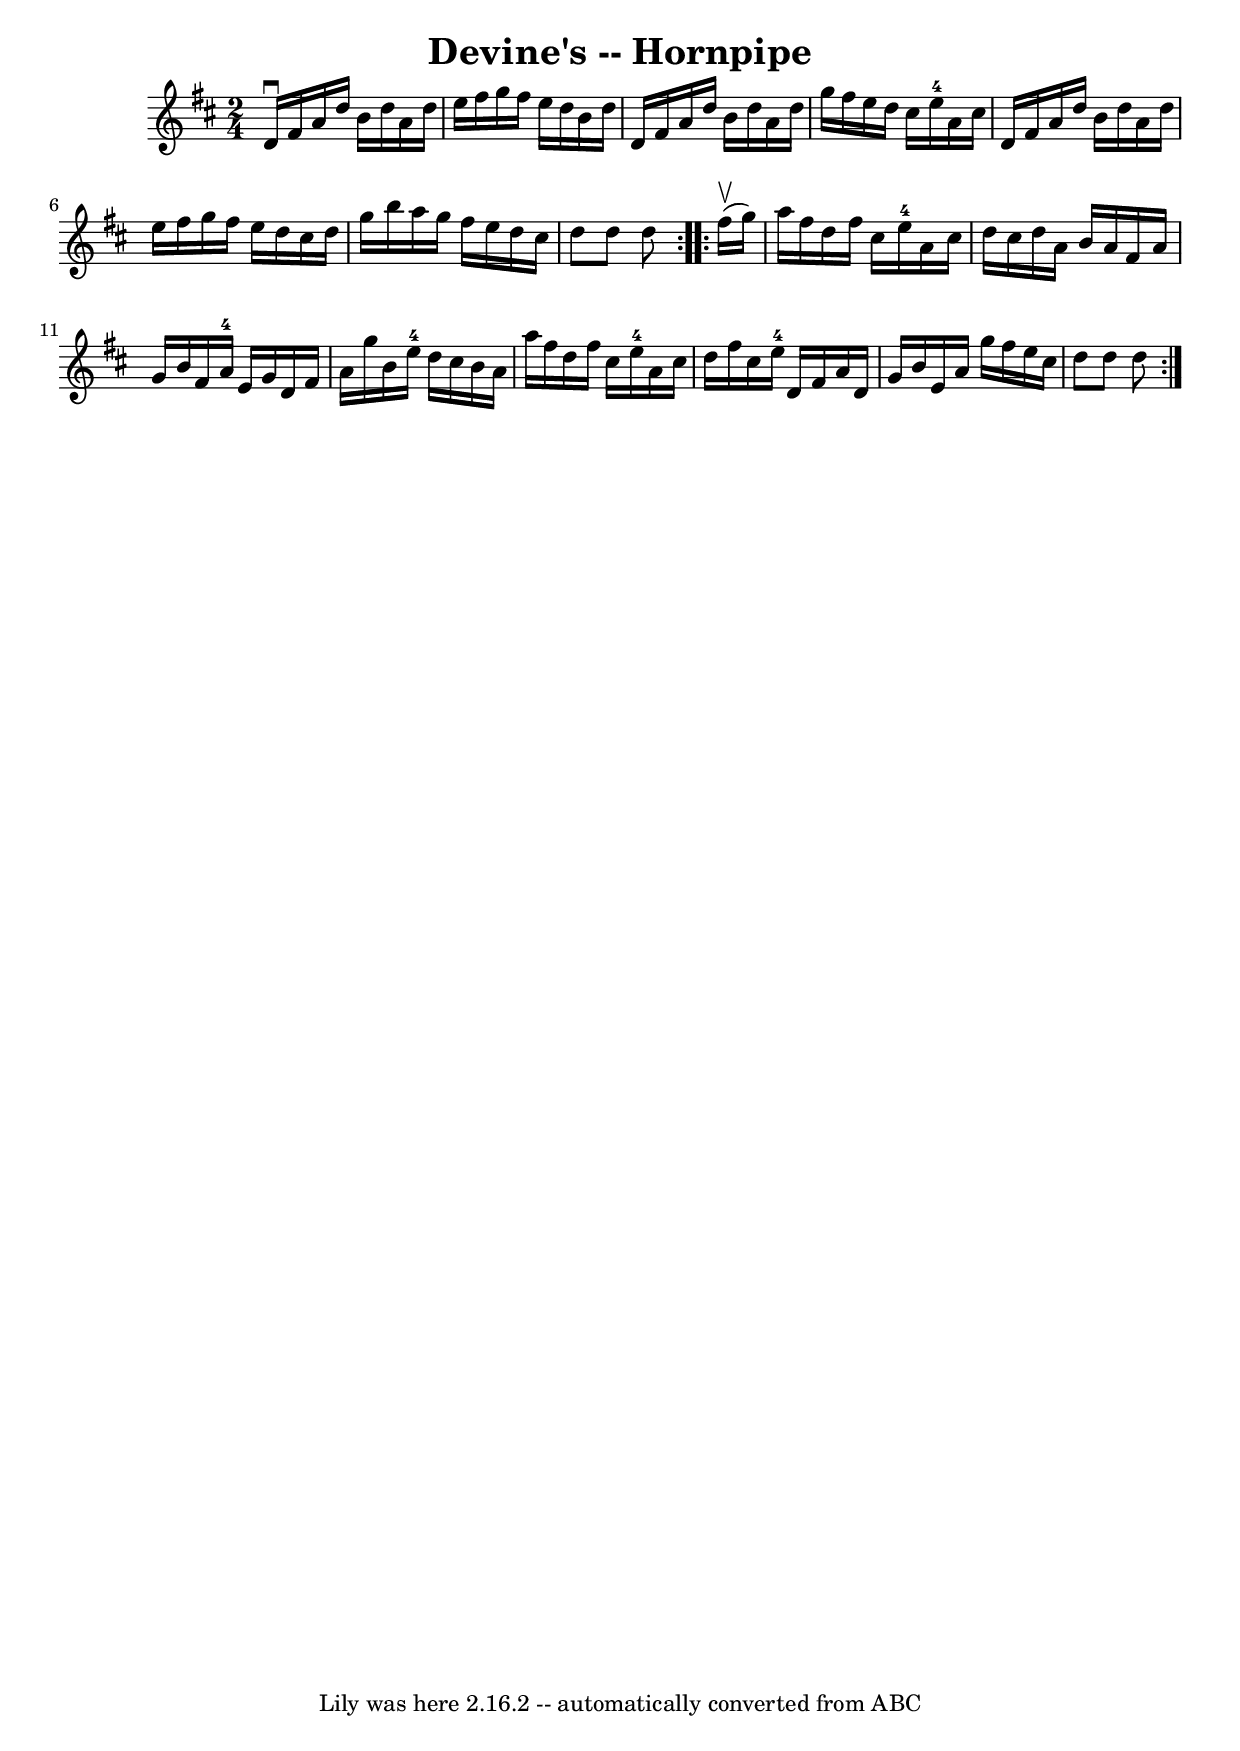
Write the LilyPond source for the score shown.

\version "2.16.2"
\include "Mammoth.ily"
\header {
  %% book = "Cole's 1000 Fiddle Tunes"
  crossRefNumber = "1"
  footnotes = ""
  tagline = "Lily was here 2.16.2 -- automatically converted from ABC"
  title = "Devine's -- Hornpipe"

}
voicedefault =  {



  \repeat volta 2 {

    \time 2/4 
    \key d \major
    d'16^\downbow fis'16 a'16 d''16 b'16         d''16 a'16 d''16   |
    e''16 fis''16 g''16 fis''16         e''16 d''16 b'16 d''16   |
    d'16 fis'16 a'16 d''16         b'16 d''16 a'16 d''16   |
    g''16 fis''16 e''16 d''16        cis''16 e''16-4 a'16 cis''16   |
    d'16 fis'16 a'16        d''16 b'16 d''16 a'16 d''16   |
    e''16 fis''16 g''16       fis''16 e''16 d''16 cis''16 d''16   |
    g''16 b''16         a''16 g''16 fis''16 e''16 d''16 cis''16   |
    d''8 d''8 
    d''8  
  }     
  \repeat volta 2 {     fis''16 (^\upbow g''16)  |
         a''16 fis''16 d''16 fis''16 cis''16 e''16-4 a'16 cis''16   |
    d''16 cis''16 d''16 a'16 b'16 a'16 fis'16 a'16  |
    g'16 b'16 fis'16 a'16-4 e'16 g'16 d'16         fis'16   |
    a'16 g''16 b'16 e''16-4 d''16 cis''16         b'16 a'16   |
    a''16 fis''16 d''16 fis''16 cis''16         e''16-4 a'16 cis''16   |
    d''16 fis''16 cis''16 e''16-4 d'16 fis'16 a'16 d'16  |
    g'16 b'16 e'16 a'16       g''16 fis''16 e''16 cis''16   |
    d''8 d''8 d''8  
  }   

}

\score{
  <<

    \context Staff="default"
    {
      \voicedefault 
      
    }

  >>
  \layout {
    
  }
  \midi {
  }

}
